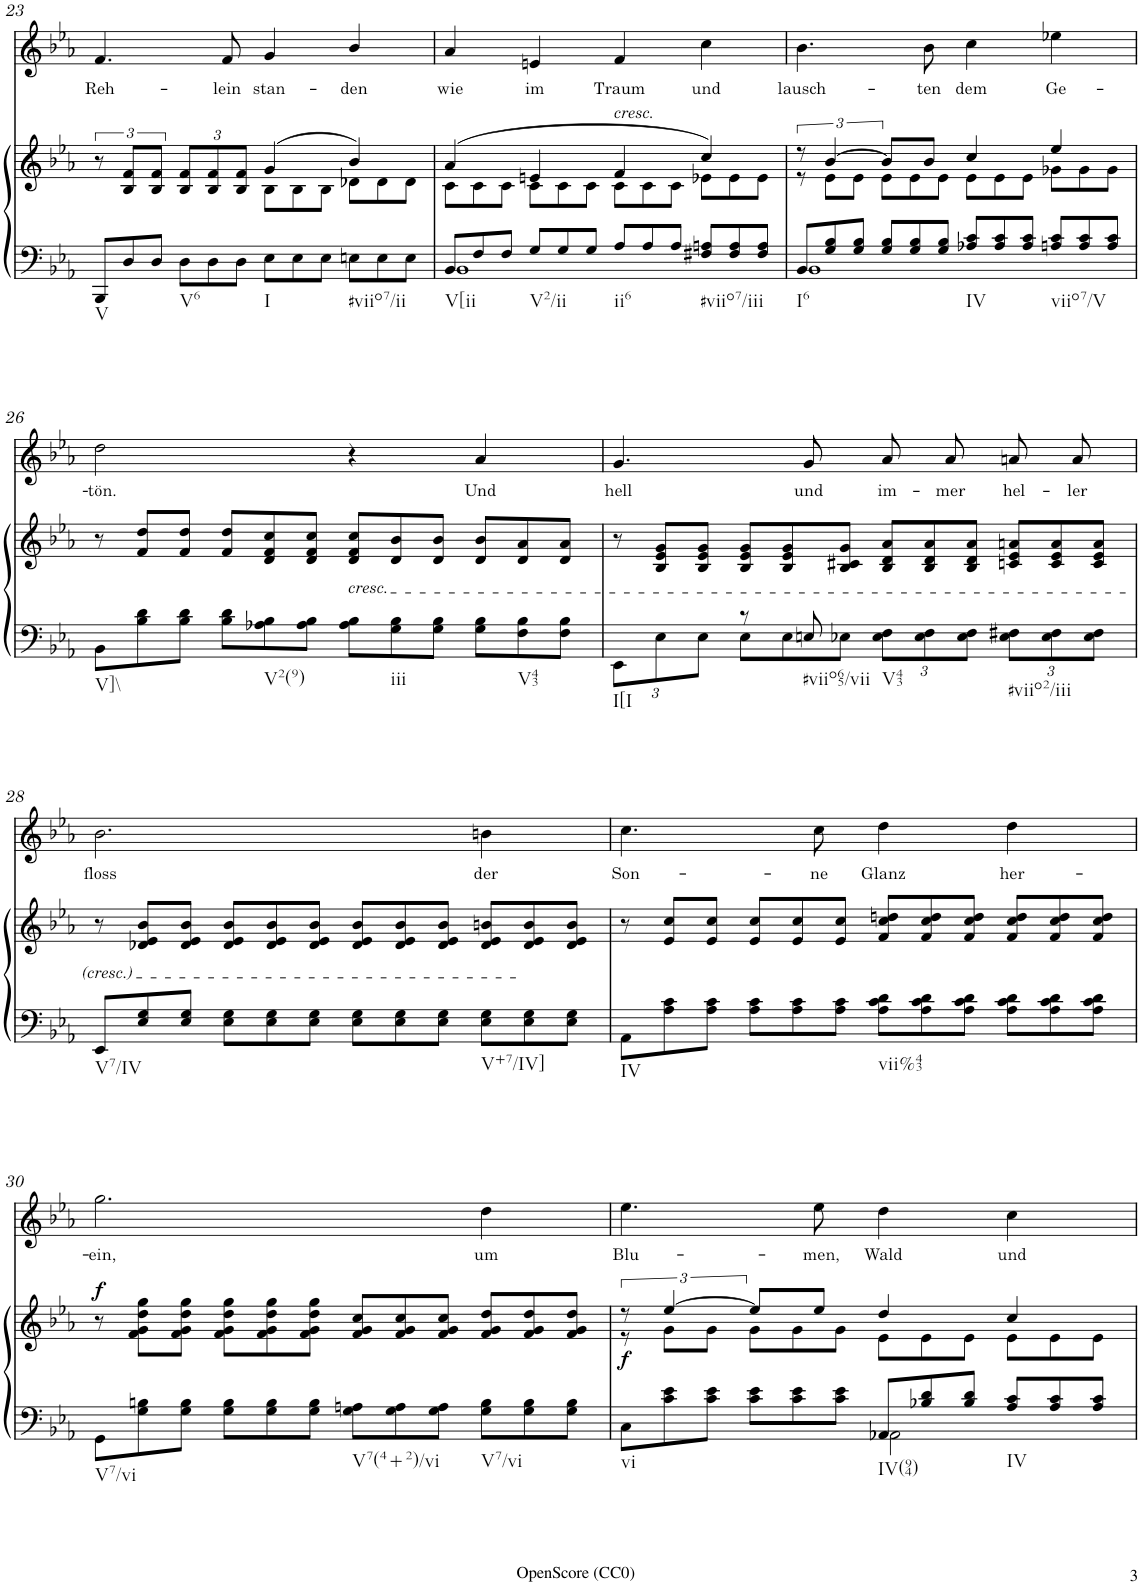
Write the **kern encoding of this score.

**kern	**kern	**dynam	**kern	**text
*part2	*part2	*part2	*part1	*part1
*staff3	*staff2	*staff2/3	*staff1	*staff1
*I"Piano	*	*	*I"Voice	*
*I'Pno	*	*	*	*
!!LO:PB:g=z
*clefF4	*clefG2	*	*clefG2	*
*k[b-e-a-]	*k[b-e-a-]	*	*k[b-e-a-]	*
*M4/4	*M4/4	*	*M4/4	*
*met(c)	*met(c)	*	*met(c)	*
*Xbrackettup	*	*	*	*
=23	=23	=23	=23	=23
*	*^	*	*	*
!LO:TX:b:t=V	!	!	!	!	!
!	!	!	!	!	!LO:LY:b
12BBB-/L	12r	2ryy	.	4.f/	Reh-
12D/	12B-/ 12f/L	.	.	.	.
12D/J	12B-/ 12f/J	.	.	.	.
*	*Xbrackettup	*	*	*	*
!LO:TX:b:t=V6	!	!	!	!	!
12D\L	12B-/ 12f/L	.	.	.	.
12D\	12B-/ 12f/	.	.	.	.
!	!	!	!	!	!LO:LY:b
.	.	.	.	8f/	-lein
12D\J	12B-/ 12f/J	.	.	.	.
!LO:TX:b:t=I	!	!	!	!	!
!	!	!	!	!	!LO:LY:b
12E-\L	(4g/	12B-\L	.	4g/	stan-
12E-\	.	12B-\	.	.	.
12E-\J	.	12B-\J	.	.	.
!LO:TX:b:t=#viio7/ii	!	!	!	!	!
!	!	!	!	!	!LO:LY:b
12En\L	4b-/)	12d-X\L	.	4b-/	-den
12E\	.	12d-\	.	.	.
12E\J	.	12d-\J	.	.	.
=24	=24	=24	=24	=24	=24
*^	*	*	*	*	*
!LO:TX:b:t=V[ii	!	!	!	!	!	!
!	!	!	!	!	!	!LO:LY:b
12BB-/L	1BB-	(4a-/	12c\L	.	4a-/	wie
12F/	.	.	12c\	.	.	.
12F/J	.	.	12c\J	.	.	.
!LO:TX:b:t=V2/ii	!	!	!	!	!	!
!	!	!	!	!	!	!LO:LY:b
12G/L	.	4en/	12c\L	.	4en/	im
12G/	.	.	12c\	.	.	.
12G/J	.	.	12c\J	.	.	.
!	!	!LO:TX:a:i:t=cresc.	!	!	!	!
!LO:TX:b:t=ii6	!	!	!	!	!	!
!	!	!	!	!	!	!LO:LY:b
12A-/L	.	4f/	12c\L	.	4f/	Traum
12A-/	.	.	12c\	.	.	.
12A-/J	.	.	12c\J	.	.	.
!LO:TX:b:t=#viio7/iii	!	!	!	!	!	!
!	!	!	!	!	!	!LO:LY:b
12F#X/ 12An/L	.	4cc/)	12e-X\L	.	4cc\	und
12F#/ 12A/	.	.	12e-\	.	.	.
12F#/ 12A/J	.	.	12e-\J	.	.	.
=25	=25	=25	=25	=25	=25	=25
*	*	*brackettup	*	*	*	*
!LO:TX:b:t=I6	!	!	!	!	!	!
!	!	!	!	!	!	!LO:LY:b
12BB-/L	1BB-	12r	12r	.	4.b-\	lausch-
12G/ 12B-/	.	[6b-/	12e-\L	.	.	.
12G/ 12B-/J	.	.	12e-\J	.	.	.
*	*	*	*Xbrackettup	*	*	*
12G/ 12B-/L	.	8b-/L]	12e-\L	.	.	.
12G/ 12B-/	.	.	12e-\	.	.	.
!	!	!	!	!	!	!LO:LY:b
.	.	8b-/J	.	.	8b-\	-ten
12G/ 12B-/J	.	.	12e-\J	.	.	.
!LO:TX:b:t=IV	!	!	!	!	!	!
!	!	!	!	!	!	!LO:LY:b
12A-X/ 12c/L	.	4cc/	12e-\L	.	4cc\	dem
12A-/ 12c/	.	.	12e-\	.	.	.
12A-/ 12c/J	.	.	12e-\J	.	.	.
!LO:TX:b:t=viio7/V	!	!	!	!	!	!
!	!	!	!	!	!	!LO:LY:b
12An/ 12c/L	.	4ee-/	12g-X\L	.	4ee-X\	Ge-
12A/ 12c/	.	.	12g-\	.	.	.
12A/ 12c/J	.	.	12g-\J	.	.	.
*v	*v	*	*	*	*	*
*	*v	*v	*	*	*
!!LO:LB:g=z
=26	=26	=26	=26	=26
*	*brackettup	*	*	*
*	*^	*	*	*
!LO:TX:b:t=V]\\	!	!	!	!	!
!	!	!	!	!	!LO:LY:b
*	*v	*v	*	*	*
12BB-\L	12r	.	2dd\	-tön.
12B-\ 12d\	12f/ 12dd/L	.	.	.
12B-\ 12d\J	12f/ 12dd/J	.	.	.
*	*Xbrackettup	*	*	*
12B-\ 12d\L	12f/ 12dd/L	.	.	.
!LO:TX:b:t=V2(9)	!	!	!	!
12A-X\ 12B-\	12d/ 12f/ 12cc/	.	.	.
12A-\ 12B-\J	12d/ 12f/ 12cc/J	.	.	.
!	!LO:TX:b:i:t=cresc.	!	!	!
12A-\ 12B-\L	12d/ 12f/ 12cc/L	.	4r	.
!LO:TX:b:t=iii	!	!	!	!
12G\ 12B-\	12d/ 12b-/	.	.	.
12G\ 12B-\J	12d/ 12b-/J	.	.	.
!	!	!	!	!LO:LY:b
12G\ 12B-\L	12d/ 12b-/L	.	4a-/	Und
!LO:TX:b:t=V43	!	!	!	!
12F\ 12B-\	12d/ 12a-/	.	.	.
12F\ 12B-\J	12d/ 12a-/J	.	.	.
=27	=27	=27	=27	=27
*^	*	*	*	*
*	*	*brackettup	*	*	*
!LO:TX:b:t=I[I	!	!	!	!	!
!	!	!	!	!	!LO:LY:b
12EE-\L	4ryy	12r	.	4.g/	hell
12E-\	.	12B-/ 12e-/ 12g/L	.	.	.
12E-\J	.	12B-/ 12e-/ 12g/J	.	.	.
*	*	*Xbrackettup	*	*	*
8r	12E-\L	12B-/ 12e-/ 12g/L	.	.	.
.	12E-\	12B-/ 12e-/ 12g/	.	.	.
!LO:TX:b:t=#viio65/vii	!	!	!	!	!
!	!	!	!	!	!LO:LY:b
8En/	.	.	.	8g/	und
.	12E-X\J	12B-/ 12c#X/ 12g/J	.	.	.
!LO:TX:b:t=V43	!	!	!	!	!
!	!	!	!	!	!LO:LY:b
12E-\ 12F\L	2ryy	12B-/ 12d/ 12a-/L	.	8a-/L	im-
12E-\ 12F\	.	12B-/ 12d/ 12a-/	.	.	.
!	!	!	!	!	!LO:LY:b
.	.	.	.	8a-/J	-mer
12E-\ 12F\J	.	12B-/ 12d/ 12a-/J	.	.	.
!LO:TX:b:t=#viio2/iii	!	!	!	!	!
!	!	!	!	!	!LO:LY:b
12E-\ 12F#X\L	.	12cn/ 12e-/ 12an/L	.	8an/L	hel-
12E-\ 12F#\	.	12c/ 12e-/ 12a/	.	.	.
!	!	!	!	!	!LO:LY:b
.	.	.	.	8a/J	-ler
12E-\ 12F#\J	.	12c/ 12e-/ 12a/J	.	.	.
*v	*v	*	*	*	*
!!LO:LB:g=z
=28	=28	=28	=28	=28
*	*brackettup	*	*	*
!LO:TX:b:t=V7/IV	!	!	!	!
!	!	!	!	!LO:LY:b
12EE-/L	12r	.	2.b-\	floss
12E-/ 12G/	12d-X/ 12e-/ 12b-/L	.	.	.
12E-/ 12G/J	12d-/ 12e-/ 12b-/J	.	.	.
*	*Xbrackettup	*	*	*
12E-\ 12G\L	12d-/ 12e-/ 12b-/L	.	.	.
12E-\ 12G\	12d-/ 12e-/ 12b-/	.	.	.
12E-\ 12G\J	12d-/ 12e-/ 12b-/J	.	.	.
12E-\ 12G\L	12d-/ 12e-/ 12b-/L	.	.	.
12E-\ 12G\	12d-/ 12e-/ 12b-/	.	.	.
12E-\ 12G\J	12d-/ 12e-/ 12b-/J	.	.	.
!LO:TX:b:t=V+7/IV]	!	!	!	!
!	!	!	!	!LO:LY:b
12E-\ 12G\L	12d-/ 12e-/ 12bn/L	.	4bn\	der
12E-\ 12G\	12d-/ 12e-/ 12b/	.	.	.
12E-\ 12G\J	12d-/ 12e-/ 12b/J	.	.	.
=29	=29	=29	=29	=29
*	*brackettup	*	*	*
!LO:TX:b:t=IV	!	!	!	!
!	!	!	!	!LO:LY:b
12AA-\L	12r	.	4.cc\	Son-
12A-\ 12c\	12e-/ 12cc/L	.	.	.
12A-\ 12c\J	12e-/ 12cc/J	.	.	.
*	*Xbrackettup	*	*	*
12A-\ 12c\L	12e-/ 12cc/L	.	.	.
12A-\ 12c\	12e-/ 12cc/	.	.	.
!	!	!	!	!LO:LY:b
.	.	.	8cc\	-ne
12A-\ 12c\J	12e-/ 12cc/J	.	.	.
!LO:TX:b:t=vii%43	!	!	!	!
!	!	!	!	!LO:LY:b
12A-\ 12c\ 12d\L	12f/ 12cc/ 12ddn/L	.	4dd\	Glanz
12A-\ 12c\ 12d\	12f/ 12cc/ 12dd/	.	.	.
12A-\ 12c\ 12d\J	12f/ 12cc/ 12dd/J	.	.	.
!	!	!	!	!LO:LY:b
12A-\ 12c\ 12d\L	12f/ 12cc/ 12dd/L	.	4dd\	her-
12A-\ 12c\ 12d\	12f/ 12cc/ 12dd/	.	.	.
12A-\ 12c\ 12d\J	12f/ 12cc/ 12dd/J	.	.	.
!!LO:LB:g=z
=30	=30	=30	=30	=30
*	*brackettup	*	*	*
!LO:TX:b:t=V7/vi	!	!	!	!
!	!	!LO:DY:a	!	!LO:LY:b
12GG\L	12r	f	2.gg\	-ein,
12G\ 12Bn\	12f\ 12g\ 12dd\ 12gg\L	.	.	.
12G\ 12B\J	12f\ 12g\ 12dd\ 12gg\J	.	.	.
*	*Xbrackettup	*	*	*
12G\ 12B\L	12f\ 12g\ 12dd\ 12gg\L	.	.	.
12G\ 12B\	12f\ 12g\ 12dd\ 12gg\	.	.	.
12G\ 12B\J	12f\ 12g\ 12dd\ 12gg\J	.	.	.
!LO:TX:b:t=V7(4+2)/vi	!	!	!	!
12G\ 12An\L	12f/ 12g/ 12cc/L	.	.	.
12G\ 12A\	12f/ 12g/ 12cc/	.	.	.
12G\ 12A\J	12f/ 12g/ 12cc/J	.	.	.
!LO:TX:b:t=V7/vi	!	!	!	!
!	!	!	!	!LO:LY:b
12G\ 12B\L	12f/ 12g/ 12dd/L	.	4dd\	um
12G\ 12B\	12f/ 12g/ 12dd/	.	.	.
12G\ 12B\J	12f/ 12g/ 12dd/J	.	.	.
=31	=31	=31	=31	=31
*^	*	*	*	*
*	*	*brackettup	*	*	*
*	*	*^	*	*	*
!LO:TX:b:t=vi	!	!	!	!	!	!
!	!	!	!	!LO:DY:b	!	!LO:LY:b
12C\L	2ryy	12r	12r	f	4.ee-\	Blu-
12c\ 12e-\	.	[6ee-/	12g\L	.	.	.
12c\ 12e-\J	.	.	12g\J	.	.	.
*	*	*	*Xbrackettup	*	*	*
12c\ 12e-\L	.	8ee-/L]	12g\L	.	.	.
12c\ 12e-\	.	.	12g\	.	.	.
!	!	!	!	!	!	!LO:LY:b
.	.	8ee-/J	.	.	8ee-\	-men,
12c\ 12e-\J	.	.	12g\J	.	.	.
!LO:TX:b:t=IV(94)	!	!	!	!	!	!
!	!	!	!	!	!	!LO:LY:b
12AA-X/L	2AA-\	4dd/	12e-\L	.	4dd\	Wald
12B-X/ 12d/	.	.	12e-\	.	.	.
12B-/ 12d/J	.	.	12e-\J	.	.	.
!LO:TX:b:t=IV	!	!	!	!	!	!
!	!	!	!	!	!	!LO:LY:b
12A-/ 12c/L	.	4cc/	12e-\L	.	4cc\	und
12A-/ 12c/	.	.	12e-\	.	.	.
12A-/ 12c/J	.	.	12e-\J	.	.	.
*v	*v	*	*	*	*	*
*	*v	*v	*	*	*
=	=	=	=	=
*-	*-	*-	*-	*-
